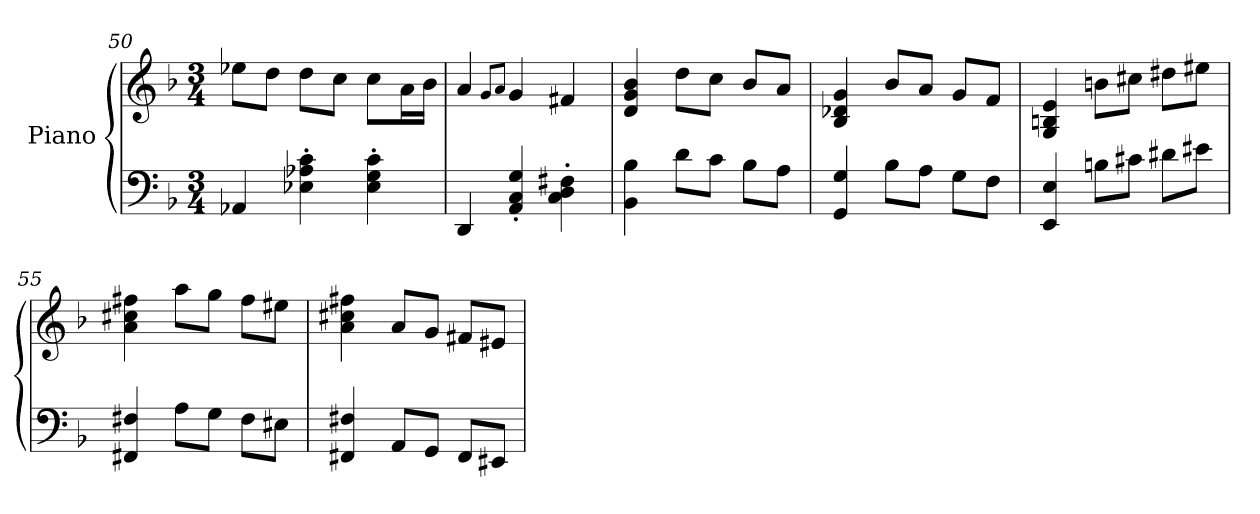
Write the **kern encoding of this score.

**kern	**kern
*part1	*part1
*staff2	*staff1
*I"Piano	*
*clefF4	*clefG2
*k[b-]	*k[b-]
*M3/4	*M3/4
=50	=50
4AA-X/	8ee-X\L
.	8dd\J
4E-X\' 4A-X\' 4c\'	8dd\L
.	8cc\J
4E-\' 4G\' 4c\'	8cc\L
.	16a\L
.	16b-\JJ
!!LO:LB:g=z
=51	=51
4DD/	4a/
.	8qg/L
.	8qa/J
4AA/' 4C/' 4G/'	4g/
4C\' 4D\' 4F#X\'	4f#X/
=52	=52
4BB-\ 4B-\	4d/ 4g/ 4b-/
8d\L	8dd\L
8c\J	8cc\J
8B-\L	8b-/L
8A\J	8a/J
=53	=53
4GG/ 4G/	4B-/ 4d-X/ 4g/
8B-\L	8b-/L
8A\J	8a/J
8G\L	8g/L
8F\J	8f/J
=54	=54
4EE/ 4E/	4G/ 4Bn/ 4e/
8Bn\L	8bn\L
8c#X\J	8cc#X\J
8d#X\L	8dd#X\L
8e#X\J	8ee#X\J
=55	=55
4FF#X/ 4F#X/	4a\ 4cc#X\ 4ff#X\
8A\L	8aa\L
8G\J	8gg\J
8F#\L	8ff#\L
8E#X\J	8ee#X\J
=56	=56
4FF#X/ 4F#X/	4a\ 4cc#X\ 4ff#X\
8AA/L	8a/L
8GG/J	8g/J
8FF#/L	8f#X/L
8EE#X/J	8e#X/J
=	=
*-	*-
